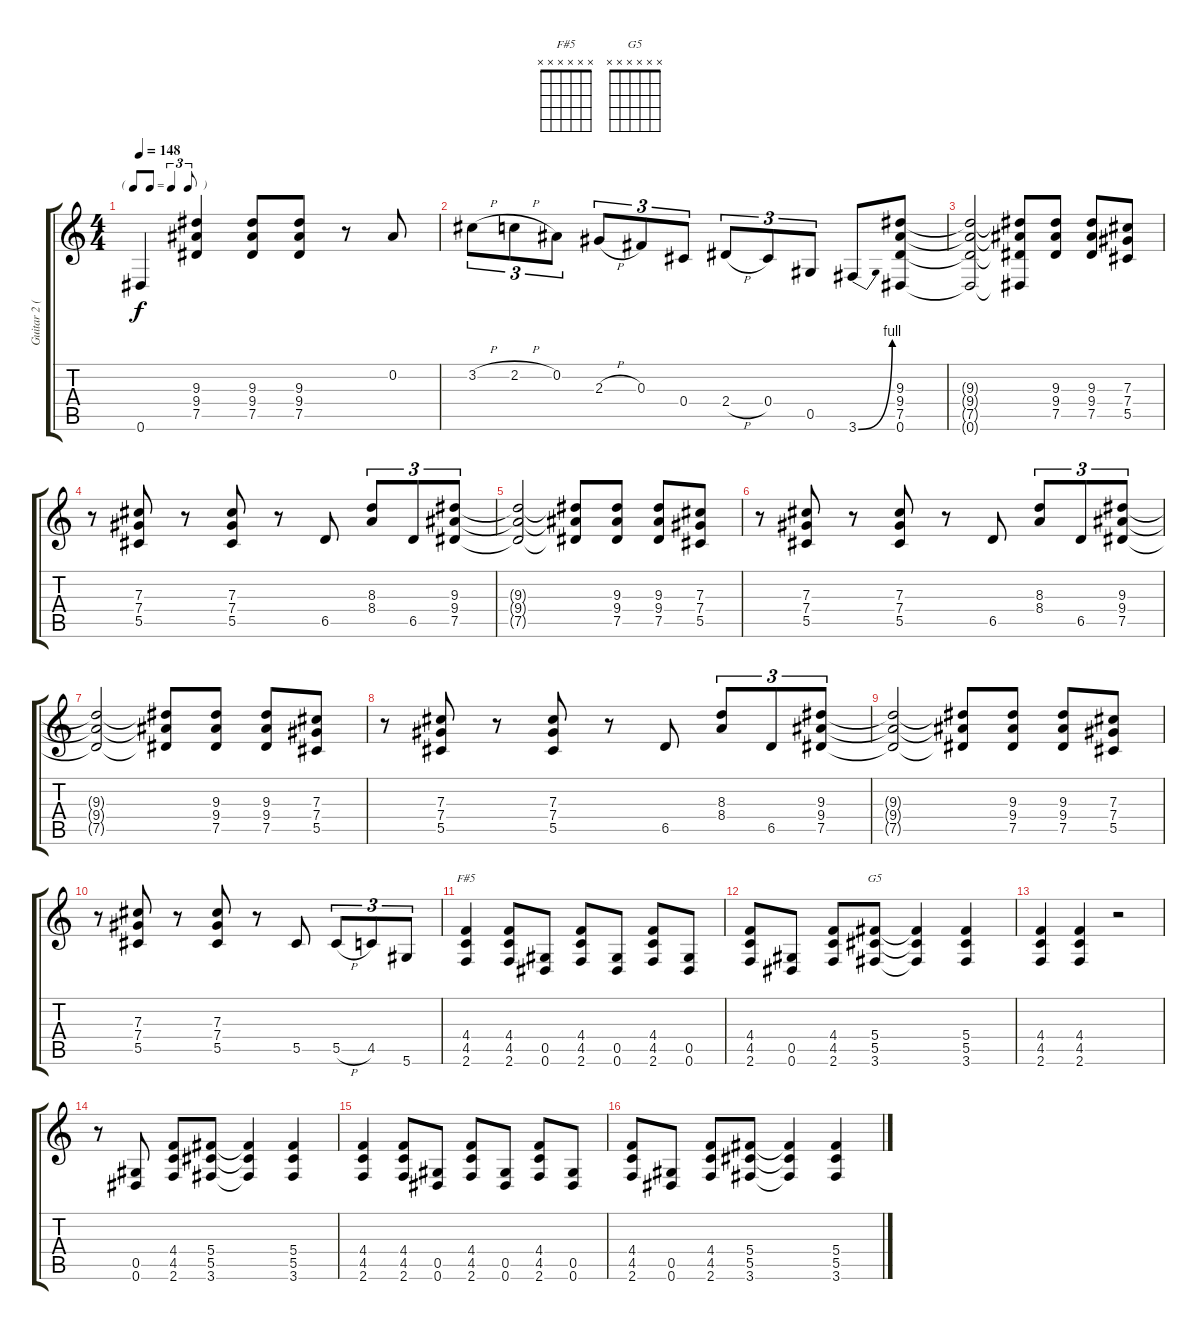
\track ("Guitar 2 (Izzy)" "Guitar 2 (") {instrument overdrivenguitar}
\staff {score tabs}
\tuning (Eb4 Bb3 Gb3 Db3 Ab2 Eb2) {hide}
\chord ("F#5" x x x x x x)
\chord ("G5" x x x x x x)
\ts (4 4)
\tf triplet8th
\tempo 148
\clef g2
\ks c
0.6{t}.4{dy f} (9.3 9.4 7.5).4 (9.3 9.4 7.5).8 (9.3 9.4 7.5).8 r.8 0.2.8 |
3.2{h}.8{tu (3 2)} 2.2{h}.8{tu (3 2)} 0.2.8{tu (3 2)} 2.3{h}.8{tu (3 2)} 0.3.8{tu (3 2)} 0.4.8{tu (3 2)} 2.4{h}.8{tu (3 2)} 0.4.8{tu (3 2)} 0.5.8{tu (3 2)} 3.6{be (bend 0 0 60 4)}.8 (9.3 9.4 7.5 0.6).8 |
(9.3{t} 9.4{t} 7.5{t} 0.6{t}).2 (9.3{t} 9.4{t} 7.5{t} 0.6{t}).8 (9.3 9.4 7.5).8 (9.3 9.4 7.5).8 (7.3 7.4 5.5).8 |
r.8 (7.3 7.4 5.5).8 r.8 (7.3 7.4 5.5).8 r.8 6.5.8 (8.3 8.4).8{tu (3 2)} 6.5.8{tu (3 2)} (9.3 9.4 7.5).8{tu (3 2)} |
(9.3{t} 9.4{t} 7.5{t}).2 (9.3{t} 9.4{t} 7.5{t}).8 (9.3 9.4 7.5).8 (9.3 9.4 7.5).8 (7.3 7.4 5.5).8 |
r.8 (7.3 7.4 5.5).8 r.8 (7.3 7.4 5.5).8 r.8 6.5.8 (8.3 8.4).8{tu (3 2)} 6.5.8{tu (3 2)} (9.3 9.4 7.5).8{tu (3 2)} |
(9.3{t} 9.4{t} 7.5{t}).2 (9.3{t} 9.4{t} 7.5{t}).8 (9.3 9.4 7.5).8 (9.3 9.4 7.5).8 (7.3 7.4 5.5).8 |
r.8 (7.3 7.4 5.5).8 r.8 (7.3 7.4 5.5).8 r.8 6.5.8 (8.3 8.4).8{tu (3 2)} 6.5.8{tu (3 2)} (9.3 9.4 7.5).8{tu (3 2)} |
(9.3{t} 9.4{t} 7.5{t}).2 (9.3{t} 9.4{t} 7.5{t}).8 (9.3 9.4 7.5).8 (9.3 9.4 7.5).8 (7.3 7.4 5.5).8 |
r.8 (7.3 7.4 5.5).8 r.8 (7.3 7.4 5.5).8 r.8 5.5.8 5.5{h}.8{tu (3 2)} 4.5.8{tu (3 2)} 5.6.8{tu (3 2)} |
(4.4 4.5 2.6).4{ch "F#5"} (4.4 4.5 2.6).8 (0.5 0.6).8 (4.4 4.5 2.6).8 (0.5 0.6).8 (4.4 4.5 2.6).8 (0.5 0.6).8 |
(4.4 4.5 2.6).8 (0.5 0.6).8 (4.4 4.5 2.6).8 (5.4 5.5 3.6).8{ch "G5"} (5.4{t} 5.5{t} 3.6{t}).4 (5.4 5.5 3.6).4 |
(4.4 4.5 2.6).4 (4.4 4.5 2.6).4 r.2 |
r.8 (0.5 0.6).8 (4.4 4.5 2.6).8 (5.4 5.5 3.6).8 (5.4{t} 5.5{t} 3.6{t}).4 (5.4 5.5 3.6).4 |
(4.4 4.5 2.6).4 (4.4 4.5 2.6).8 (0.5 0.6).8 (4.4 4.5 2.6).8 (0.5 0.6).8 (4.4 4.5 2.6).8 (0.5 0.6).8 |
(4.4 4.5 2.6).8 (0.5 0.6).8 (4.4 4.5 2.6).8 (5.4 5.5 3.6).8 (5.4{t} 5.5{t} 3.6{t}).4 (5.4 5.5 3.6).4
